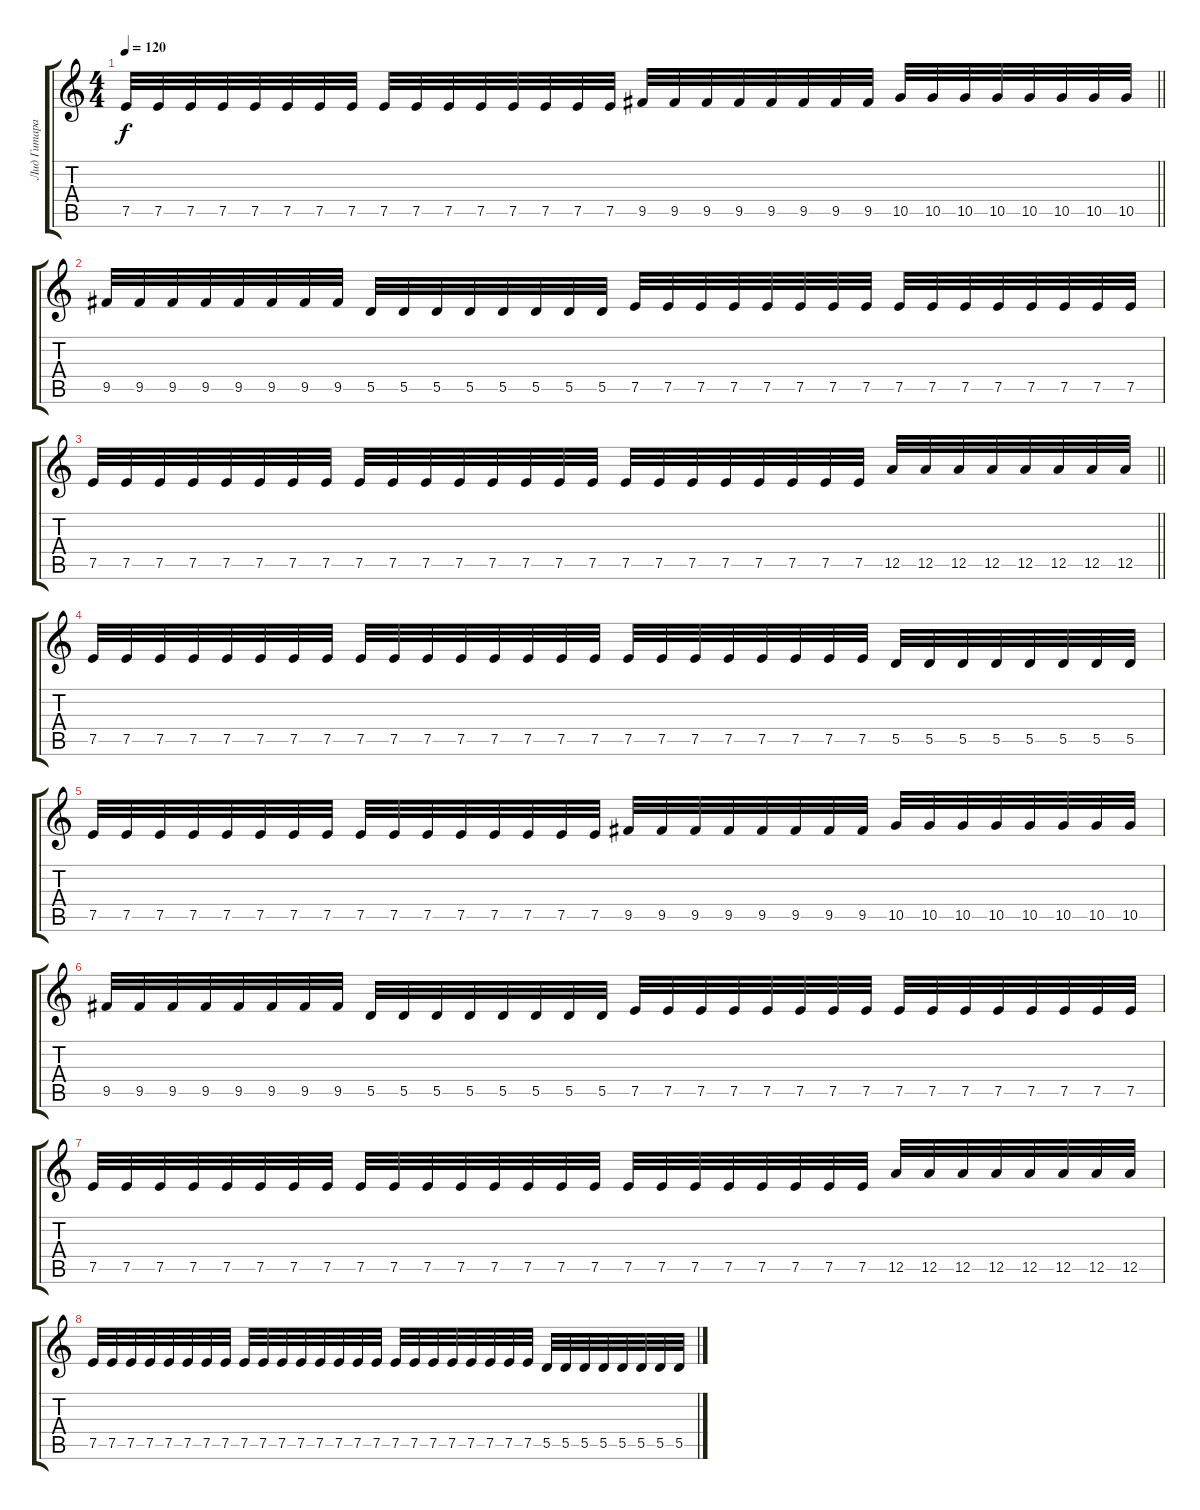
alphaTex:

\track ("Лид Гитара" "Лид Гитара") {instrument overdrivenguitar}
\staff {score tabs}
\tuning (E4 B3 G3 D3 A2 E2) {hide}
\ts (4 4)
\tempo 120
\clef g2
\barLineRight lightlight
\ks c
7.5.32{dy f} 7.5.32 7.5.32 7.5.32 7.5.32 7.5.32 7.5.32 7.5.32 7.5.32 7.5.32 7.5.32 7.5.32 7.5.32 7.5.32 7.5.32 7.5.32 9.5.32 9.5.32 9.5.32 9.5.32 9.5.32 9.5.32 9.5.32 9.5.32 10.5.32 10.5.32 10.5.32 10.5.32 10.5.32 10.5.32 10.5.32 10.5.32 |
9.5.32 9.5.32 9.5.32 9.5.32 9.5.32 9.5.32 9.5.32 9.5.32 5.5.32 5.5.32 5.5.32 5.5.32 5.5.32 5.5.32 5.5.32 5.5.32 7.5.32 7.5.32 7.5.32 7.5.32 7.5.32 7.5.32 7.5.32 7.5.32 7.5.32 7.5.32 7.5.32 7.5.32 7.5.32 7.5.32 7.5.32 7.5.32 |
\barLineRight lightlight
7.5.32 7.5.32 7.5.32 7.5.32 7.5.32 7.5.32 7.5.32 7.5.32 7.5.32 7.5.32 7.5.32 7.5.32 7.5.32 7.5.32 7.5.32 7.5.32 7.5.32 7.5.32 7.5.32 7.5.32 7.5.32 7.5.32 7.5.32 7.5.32 12.5.32 12.5.32 12.5.32 12.5.32 12.5.32 12.5.32 12.5.32 12.5.32 |
7.5.32 7.5.32 7.5.32 7.5.32 7.5.32 7.5.32 7.5.32 7.5.32 7.5.32 7.5.32 7.5.32 7.5.32 7.5.32 7.5.32 7.5.32 7.5.32 7.5.32 7.5.32 7.5.32 7.5.32 7.5.32 7.5.32 7.5.32 7.5.32 5.5.32 5.5.32 5.5.32 5.5.32 5.5.32 5.5.32 5.5.32 5.5.32 |
7.5.32 7.5.32 7.5.32 7.5.32 7.5.32 7.5.32 7.5.32 7.5.32 7.5.32 7.5.32 7.5.32 7.5.32 7.5.32 7.5.32 7.5.32 7.5.32 9.5.32 9.5.32 9.5.32 9.5.32 9.5.32 9.5.32 9.5.32 9.5.32 10.5.32 10.5.32 10.5.32 10.5.32 10.5.32 10.5.32 10.5.32 10.5.32 |
9.5.32 9.5.32 9.5.32 9.5.32 9.5.32 9.5.32 9.5.32 9.5.32 5.5.32 5.5.32 5.5.32 5.5.32 5.5.32 5.5.32 5.5.32 5.5.32 7.5.32 7.5.32 7.5.32 7.5.32 7.5.32 7.5.32 7.5.32 7.5.32 7.5.32 7.5.32 7.5.32 7.5.32 7.5.32 7.5.32 7.5.32 7.5.32 |
7.5.32 7.5.32 7.5.32 7.5.32 7.5.32 7.5.32 7.5.32 7.5.32 7.5.32 7.5.32 7.5.32 7.5.32 7.5.32 7.5.32 7.5.32 7.5.32 7.5.32 7.5.32 7.5.32 7.5.32 7.5.32 7.5.32 7.5.32 7.5.32 12.5.32 12.5.32 12.5.32 12.5.32 12.5.32 12.5.32 12.5.32 12.5.32 |
7.5.32 7.5.32 7.5.32 7.5.32 7.5.32 7.5.32 7.5.32 7.5.32 7.5.32 7.5.32 7.5.32 7.5.32 7.5.32 7.5.32 7.5.32 7.5.32 7.5.32 7.5.32 7.5.32 7.5.32 7.5.32 7.5.32 7.5.32 7.5.32 5.5.32 5.5.32 5.5.32 5.5.32 5.5.32 5.5.32 5.5.32 5.5.32
